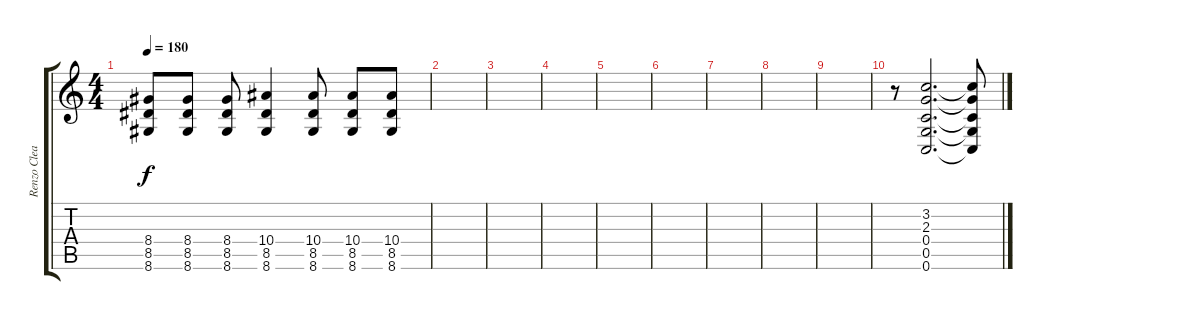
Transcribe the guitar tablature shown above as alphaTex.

\track ("Renzo Clean" "Renzo Clea") {instrument electricguitarclean}
\staff {score tabs}
\tuning (D4 A3 F3 C3 G2 C2) {hide}
\ts (4 4)
\tempo 180
\clef g2
\ks c
(8.4 8.5 8.6).8{dy f} (8.4 8.5 8.6).8 (8.4 8.5 8.6).8 (10.4 8.5 8.6).4 (10.4 8.5 8.6).8 (10.4 8.5 8.6).8 (10.4 8.5 8.6).8 |
|
|
|
|
|
|
|
|
r.8 (3.2 2.3 0.4 0.5 0.6).2{d volume 16 instrument reversecymbal} (3.2{t} 2.3{t} 0.4{t} 0.5{t} 0.6{t}).8
